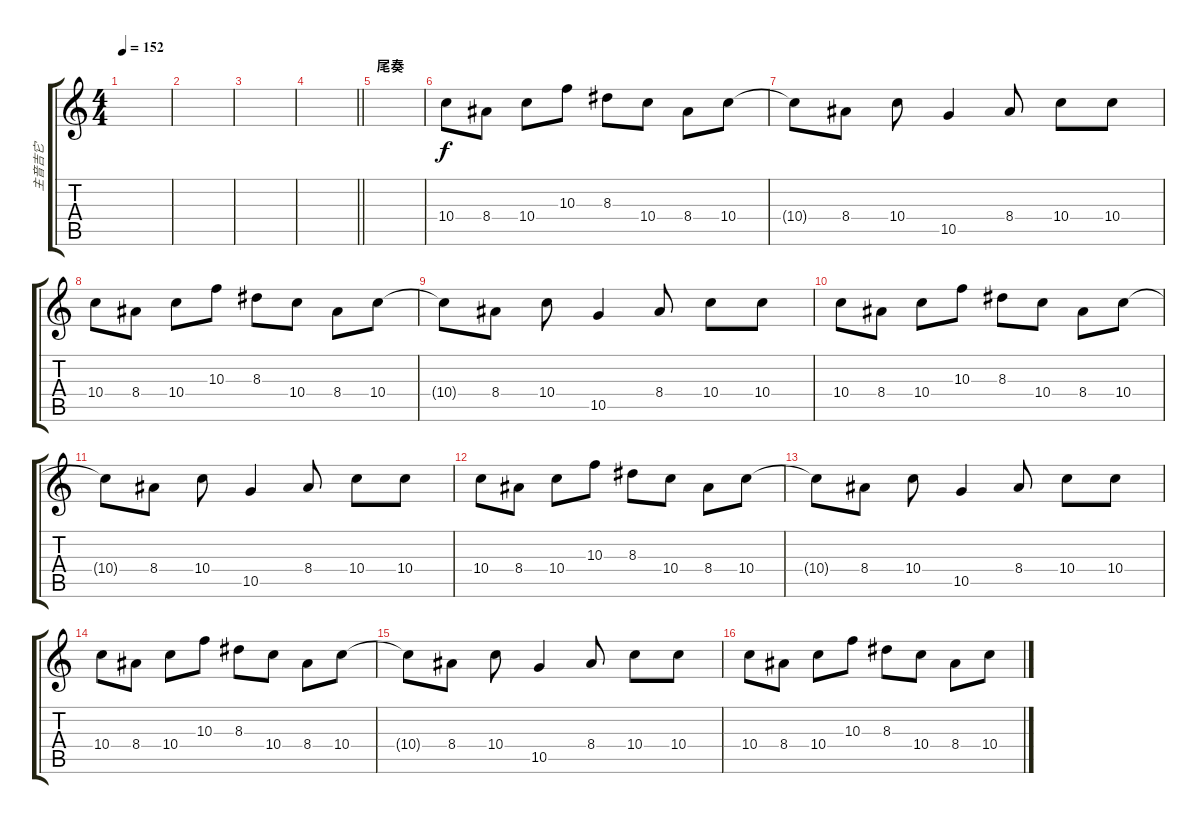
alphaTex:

\track ("主音吉它" "主音吉它") {instrument overdrivenguitar}
\staff {score tabs}
\tuning (E4 B3 G3 D3 A2 E2) {hide}
\ts (4 4)
\tempo 152
\clef g2
\ks c
|
|
|
\barLineRight lightlight
|
\section ("" "尾奏")
|
10.4.8 8.4.8 10.4.8 10.3.8 8.3.8 10.4.8 8.4.8 10.4.8 |
10.4{t}.8 8.4.8 10.4.8 10.5.4 8.4.8 10.4.8 10.4.8 |
10.4.8 8.4.8 10.4.8 10.3.8 8.3.8 10.4.8 8.4.8 10.4.8 |
10.4{t}.8 8.4.8 10.4.8 10.5.4 8.4.8 10.4.8 10.4.8 |
10.4.8 8.4.8 10.4.8 10.3.8 8.3.8 10.4.8 8.4.8 10.4.8 |
10.4{t}.8 8.4.8 10.4.8 10.5.4 8.4.8 10.4.8 10.4.8 |
10.4.8 8.4.8 10.4.8 10.3.8 8.3.8 10.4.8 8.4.8 10.4.8 |
10.4{t}.8 8.4.8 10.4.8 10.5.4 8.4.8 10.4.8 10.4.8 |
10.4.8 8.4.8 10.4.8 10.3.8 8.3.8 10.4.8 8.4.8 10.4.8 |
10.4{t}.8 8.4.8 10.4.8 10.5.4 8.4.8 10.4.8 10.4.8 |
10.4.8 8.4.8 10.4.8 10.3.8 8.3.8 10.4.8 8.4.8 10.4.8
